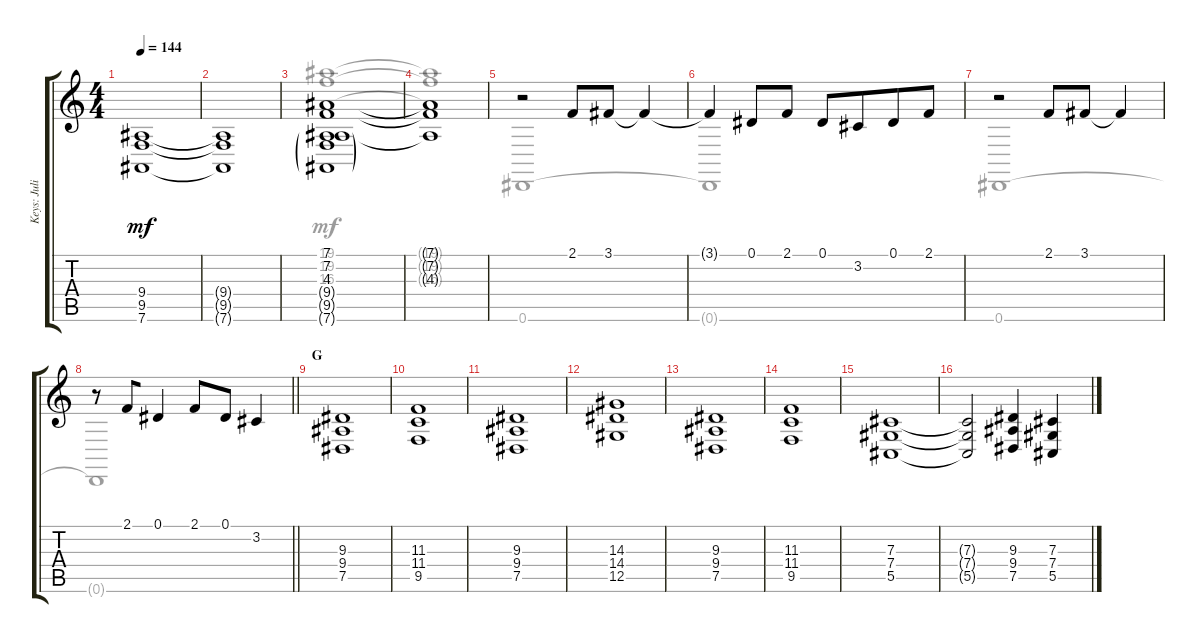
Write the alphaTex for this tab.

\track ("Keys: Julie" "Keys: Juli") {instrument synthstrings1}
\staff {score tabs}
\tuning (Eb4 Bb3 Gb3 Db3 Ab2 Eb2) {hide}
\voice
\ts (4 4)
\tempo 144
\clef g2
\ks c
(9.4 9.5 7.6).1{dy mf} |
(9.4{t} 9.5{t} 7.6{t}).1 |
(7.1 7.2 4.3 9.4{g} 9.5{g} 7.6{g}).1 |
(7.1{t} 7.2{t} 4.3{t}).1 |
r.2 2.1.8 3.1.8{beam merge} 3.1{t}.4 |
3.1{t}.4{beam merge} 0.1.8 2.1.8 0.1.8 3.2.8{beam merge} 0.1.8 2.1.8 |
r.2 2.1.8 3.1.8{beam merge} 3.1{t}.4 |
\barLineRight lightlight
r.8 2.1.8{beam merge} 0.1.4 2.1.8 0.1.8 3.2.4 |
\section ("" "G")
(9.3 9.4 7.5).1 |
(11.3 11.4 9.5).1 |
(9.3 9.4 7.5).1 |
(14.3 14.4 12.5).1 |
(9.3 9.4 7.5).1 |
(11.3 11.4 9.5).1 |
(7.3 7.4 5.5).1 |
(7.3{t} 7.4{t} 5.5{t}).2 (9.3 9.4 7.5).4{beam merge} (7.3 7.4 5.5).4
\voice
\clef g2
\ottava regular
\simile none
\ks c
|
|
(19.1 19.2 16.3).1 |
(19.1{t} 19.2{t} 16.3{t}).1 |
0.6.1 |
0.6{t}.1 |
0.6.1 |
\barLineRight lightlight
0.6{t}.1 |
|
|
|
|
|
|
|
